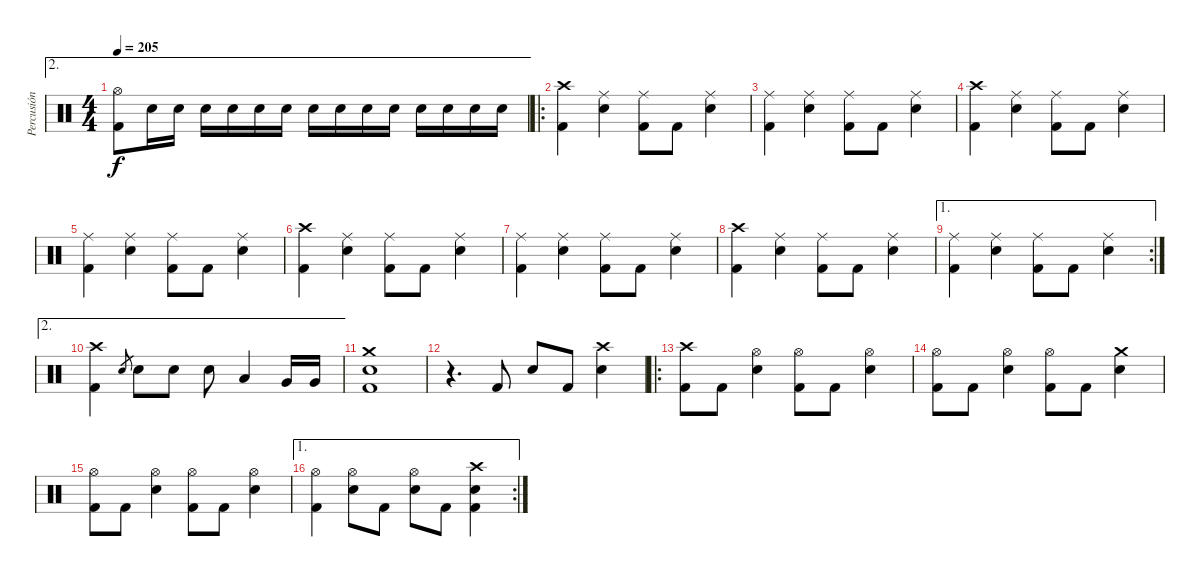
\track ("Percusión" "Percusión") {instrument percussion}
\staff {score}
\articulation defaults
\ae 2
\ts (4 4)
\tempo 205
\clef neutral
\ks c
("Hi-Hat (open)" "Kick (hit) 2").8{dy f} "Electric Snare (hit)".16 "Electric Snare (hit)".16 "Electric Snare (hit)".16 "Electric Snare (hit)".16 "Electric Snare (hit)".16 "Electric Snare (hit)".16 "Electric Snare (hit)".16 "Electric Snare (hit)".16 "Electric Snare (hit)".16 "Electric Snare (hit)".16 "Electric Snare (hit)".16 "Electric Snare (hit)".16 "Electric Snare (hit)".16 "Electric Snare (hit)".16 |
\ro
("Crash high (hit)" "Kick (hit) 2").4 ("Ride (middle)" "Electric Snare (hit)").4 ("Ride (middle)" "Kick (hit) 2").8 "Kick (hit) 2".8 ("Ride (middle)" "Electric Snare (hit)").4 |
("Ride (middle)" "Kick (hit) 2").4 ("Ride (middle)" "Electric Snare (hit)").4 ("Ride (middle)" "Kick (hit) 2").8 "Kick (hit) 2".8 ("Ride (middle)" "Electric Snare (hit)").4 |
("Crash high (hit)" "Kick (hit) 2").4 ("Ride (middle)" "Electric Snare (hit)").4 ("Ride (middle)" "Kick (hit) 2").8 "Kick (hit) 2".8 ("Ride (middle)" "Electric Snare (hit)").4 |
("Ride (middle)" "Kick (hit) 2").4 ("Ride (middle)" "Electric Snare (hit)").4 ("Ride (middle)" "Kick (hit) 2").8 "Kick (hit) 2".8 ("Ride (middle)" "Electric Snare (hit)").4 |
("Crash high (hit)" "Kick (hit) 2").4 ("Ride (middle)" "Electric Snare (hit)").4 ("Ride (middle)" "Kick (hit) 2").8 "Kick (hit) 2".8 ("Ride (middle)" "Electric Snare (hit)").4 |
("Ride (middle)" "Kick (hit) 2").4 ("Ride (middle)" "Electric Snare (hit)").4 ("Ride (middle)" "Kick (hit) 2").8 "Kick (hit) 2".8 ("Ride (middle)" "Electric Snare (hit)").4 |
("Crash high (hit)" "Kick (hit) 2").4 ("Ride (middle)" "Electric Snare (hit)").4 ("Ride (middle)" "Kick (hit) 2").8 "Kick (hit) 2".8 ("Ride (middle)" "Electric Snare (hit)").4 |
\ae 1
\rc 2
("Ride (middle)" "Kick (hit) 2").4 ("Ride (middle)" "Electric Snare (hit)").4 ("Ride (middle)" "Kick (hit) 2").8 "Kick (hit) 2".8 ("Ride (middle)" "Electric Snare (hit)").4 |
\ae 2
("Crash high (hit)" "Kick (hit) 2").4 "Electric Snare (hit)".8{gr} "Electric Snare (hit)".8 "Electric Snare (hit)".8 "Electric Snare (hit)".8 "Low Tom (hit)".4 "Very Low Tom (hit)".16 "Very Low Tom (hit)".16 |
("Crash medium (hit)" "Electric Snare (hit)" "Kick (hit) 2").1 |
r.4{d} "Kick (hit) 2".8 "Electric Snare (hit)".8 "Kick (hit) 2".8 ("Crash high (hit)" "Electric Snare (hit)").4 |
\ro
("Crash high (hit)" "Kick (hit) 2").8 "Kick (hit) 2".8 ("Hi-Hat (open)" "Electric Snare (hit)").4 ("Hi-Hat (open)" "Kick (hit) 2").8 "Kick (hit) 2".8 ("Hi-Hat (open)" "Electric Snare (hit)").4 |
("Hi-Hat (open)" "Kick (hit) 2").8 "Kick (hit) 2".8 ("Hi-Hat (open)" "Electric Snare (hit)").4 ("Hi-Hat (open)" "Kick (hit) 2").8 "Kick (hit) 2".8 ("Crash medium (hit)" "Electric Snare (hit)").4 |
("Hi-Hat (open)" "Kick (hit) 2").8 "Kick (hit) 2".8 ("Hi-Hat (open)" "Electric Snare (hit)").4 ("Hi-Hat (open)" "Kick (hit) 2").8 "Kick (hit) 2".8 ("Hi-Hat (open)" "Electric Snare (hit)").4 |
\ae 1
\rc 2
("Hi-Hat (open)" "Kick (hit) 2").4 ("Hi-Hat (open)" "Electric Snare (hit)").8 "Kick (hit) 2".8 ("Hi-Hat (open)" "Electric Snare (hit)").8 "Kick (hit) 2".8 ("Crash high (hit)" "Electric Snare (hit)" "Kick (hit) 2").4
